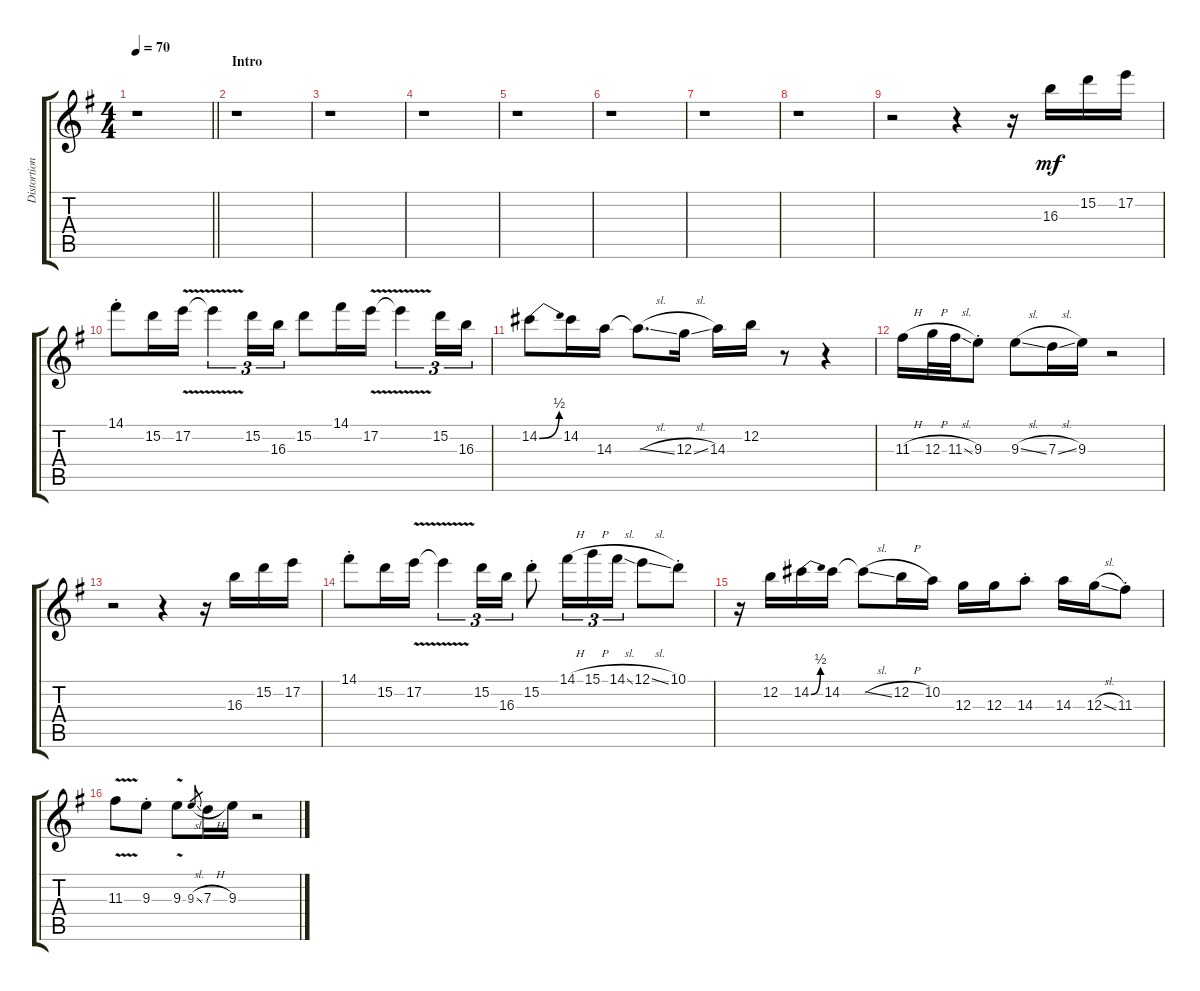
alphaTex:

\track ("Distortion 1" "Distortion") {instrument distortionguitar}
\staff {score tabs}
\tuning (E4 B3 G3 D3 A2 E2) {hide}
\ts (4 4)
\tempo 70
\clef g2
\barLineRight lightlight
\ks g
r.1{dy mf instrument distortionguitar} |
\section ("" "Intro")
r.1 |
r.1 |
r.1 |
r.1 |
r.1 |
r.1 |
r.1 |
r.2 r.4 r.16 16.3.16 15.2.16 17.2.16 |
14.1{st}.8 15.2.16 17.2{v}.16 17.2{v t}.4{tu (3 2)} 15.2.16{tu (3 2)} 16.3.16{tu (3 2)} 15.2.8 14.1.16 17.2{v}.16 17.2{v t}.4{tu (3 2)} 15.2.16{tu (3 2)} 16.3.16{tu (3 2)} |
14.2{be (bend 0 0 60 2)}.8 14.2.16 14.3.16 14.3{sl t}.8{d} 12.3{sl}.16 14.3.16 12.2.16 r.8 r.4 |
11.3{h}.16 12.3{h}.32 11.3{sl}.32 9.3{st}.8 9.3{sl}.8 7.3{sl}.16 9.3.16 r.2 |
r.2 r.4 r.16 16.3.16 15.2.16 17.2.16 |
14.1{st}.8 15.2.16 17.2{v}.16 17.2{v t}.4{tu (3 2)} 15.2.16{tu (3 2)} 16.3.16{tu (3 2)} 15.2{st}.8 14.1{h}.16{tu (3 2)} 15.1{h}.16{tu (3 2)} 14.1{sl}.16{tu (3 2)} 12.1{sl}.8 10.1{st}.8 |
r.16 12.2.16 14.2{be (bend 0 0 60 2)}.16 14.2.16 14.2{sl t}.8 12.2{h}.16 10.2.16 12.3.16 12.3.16 14.3{st}.8 14.3.16 12.3{sl}.16 11.3{st}.8 |
11.3{v}.8 9.3{st}.8 9.3{v}.8 9.3{sl}.8{gr} 7.3{h}.16 9.3.16 r.2
